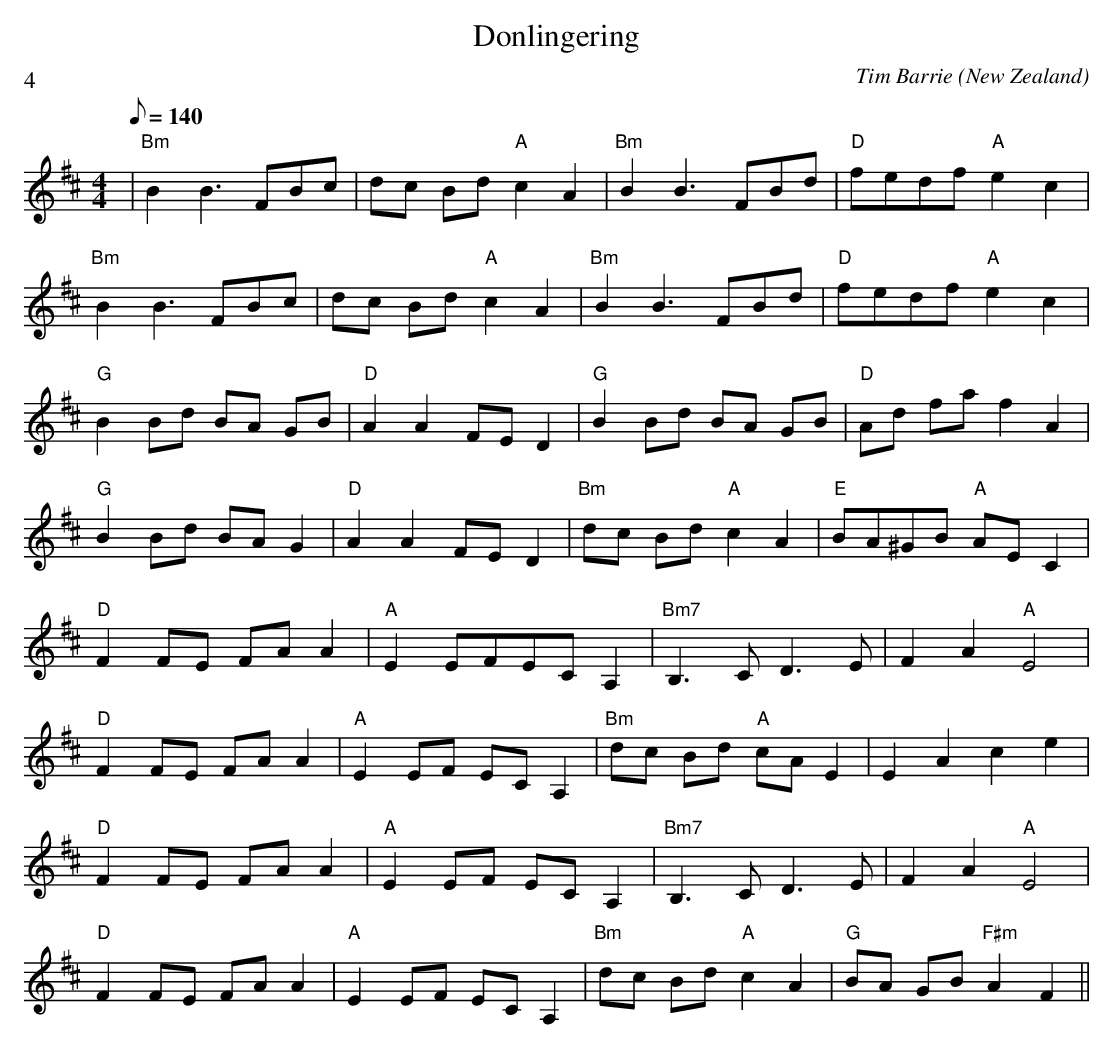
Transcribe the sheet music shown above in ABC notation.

X:1
T:Donlingering
C:Tim Barrie
L:1/8
M:4/4
O:New Zealand
P:4
Q:140
K:B min
|"Bm"B2 B3 FBc|dc Bd "A"c2 A2|"Bm" B2 B3 FBd|"D"fedf "A"e2 c2 |
 "Bm"B2 B3 FBc|dc Bd "A" c2 A2|"Bm" B2 B3 FBd|"D" fedf "A"e2 c2 |
 "G"B2 Bd BA GB|"D"A2 A2 FE D2|"G"B2 Bd BA GB|"D"Ad fa f2 A2 |
 "G"B2 Bd BA G2|"D"A2 A2 FE D2|"Bm" dc Bd "A"c2 A2|"E" BA^GB "A"AE C2|
 "D"F2 FE FA A2|"A"E2 EFEC A,2|"Bm7"B,3C D3E|F2 A2 "A"E4 |
 "D"F2 FE FA A2|"A"E2 EF EC A,2|"Bm"dc Bd "A"cA E2|E2 A2 c2 e2 |
 "D"F2 FE FA A2|"A"E2 EF EC A,2|"Bm7"B,3C D3E|F2 A2 "A"E4 |
 "D"F2 FE FA A2|"A"E2 EF EC A,2|"Bm"dc Bd "A"c2 A2|"G"BA GB "F#m"A2 F2||
